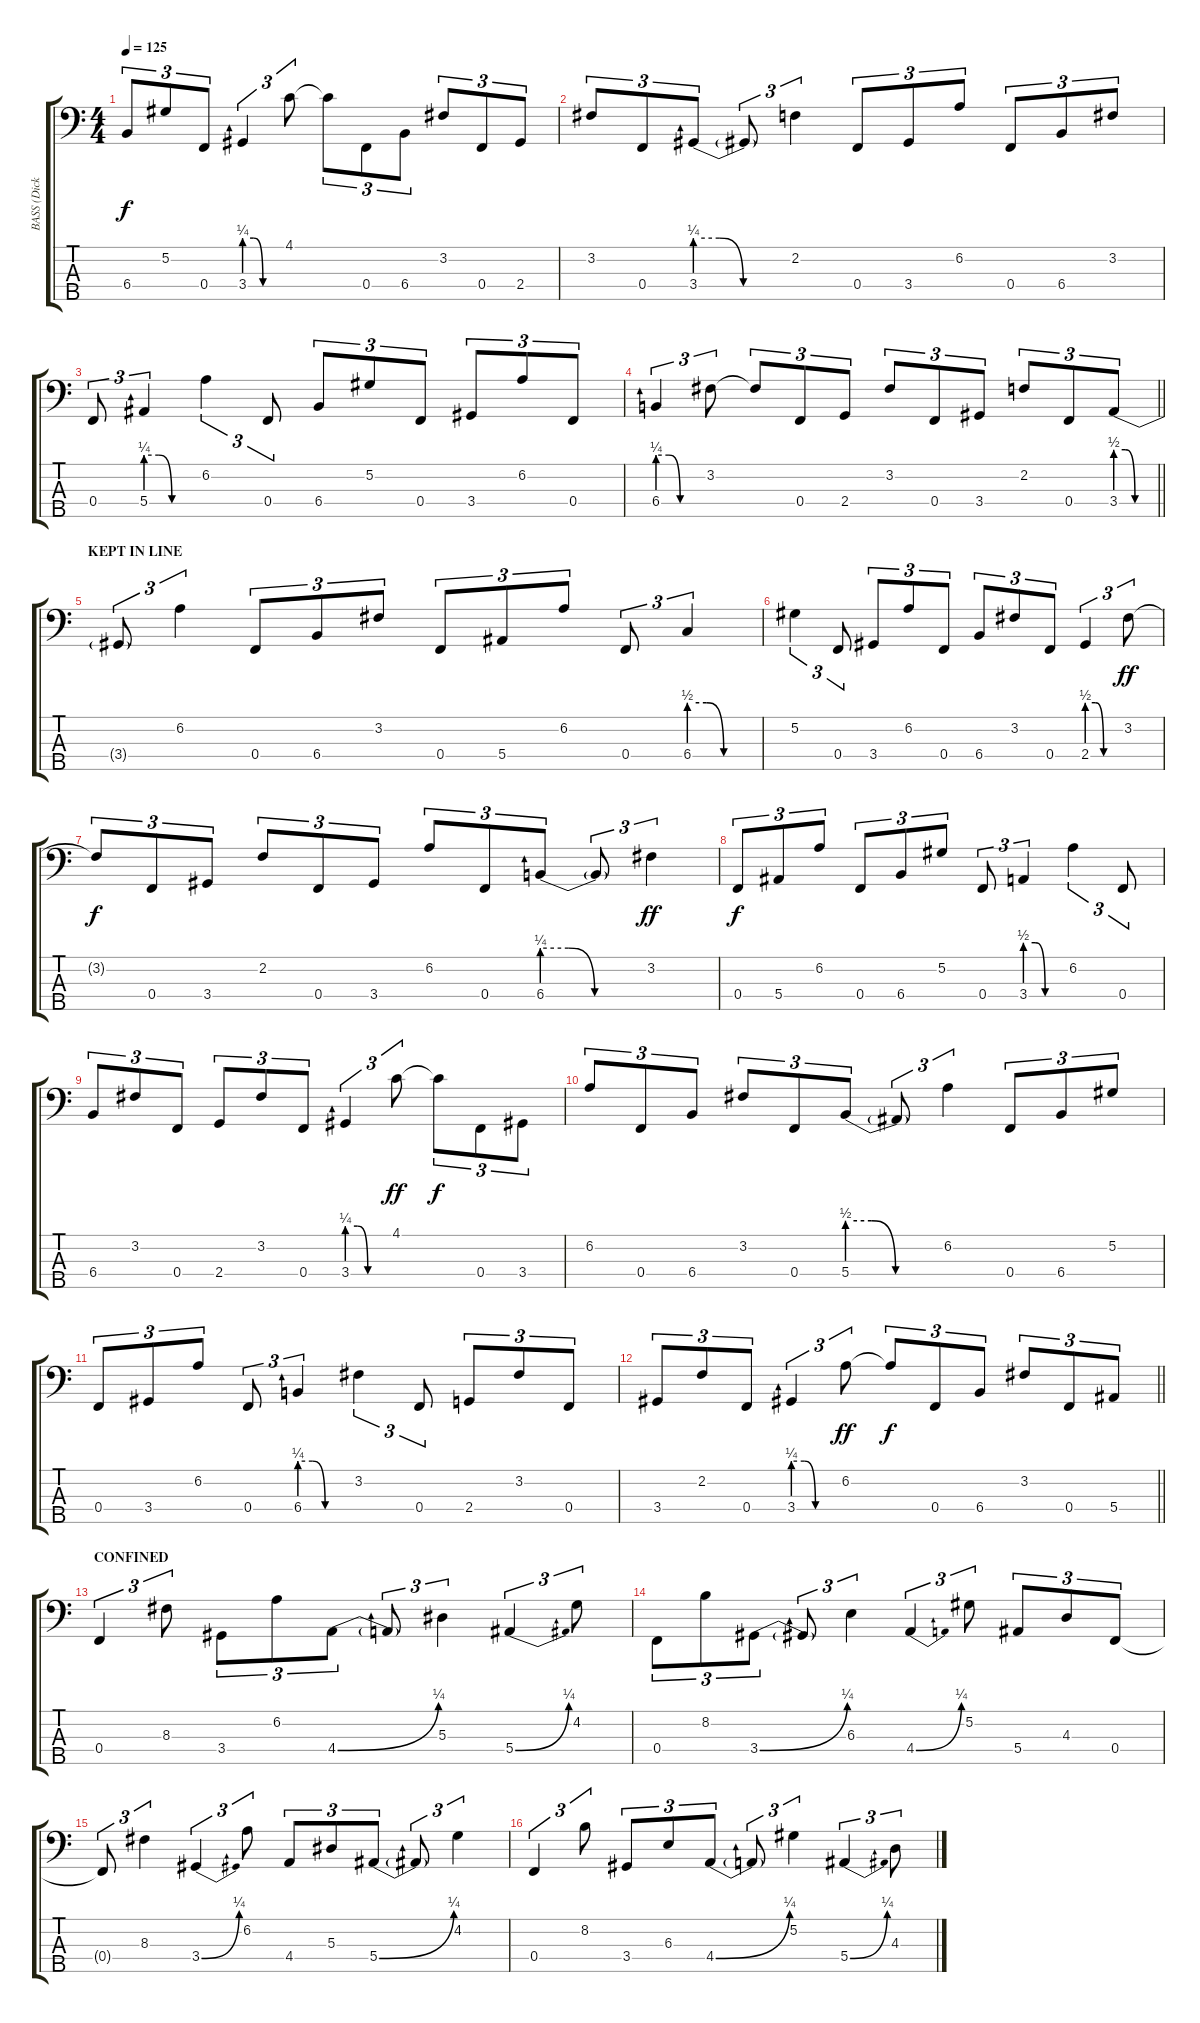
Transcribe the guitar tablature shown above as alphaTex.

\track ("BASS (Dick Lovgren)" "BASS (Dick") {instrument slapbass1}
\staff {score tabs}
\tuning (Ab2 Eb2 Bb1 F1 C1) {hide}
\ts (4 4)
\tempo 125
\clef f4
\ks c
6.4.8{tu (3 2) dy f} 5.2.8{tu (3 2)} 0.4.8{tu (3 2)} 3.4{be (custom 0 1 15 1 30 0 60 0)}.4{tu (3 2)} 4.1.8{tu (3 2)} 4.1{t}.8{tu (3 2)} 0.4.8{tu (3 2)} 6.4.8{tu (3 2)} 3.2.8{tu (3 2)} 0.4.8{tu (3 2)} 2.4.8{tu (3 2)} |
3.2.8{tu (3 2)} 0.4.8{tu (3 2)} 3.4{be (custom 0 1 15 1 30 0 60 0)}.8{tu (3 2)} 3.4{t}.8{tu (3 2)} 2.2.4{tu (3 2)} 0.4.8{tu (3 2)} 3.4.8{tu (3 2)} 6.2.8{tu (3 2)} 0.4.8{tu (3 2)} 6.4.8{tu (3 2)} 3.2.8{tu (3 2)} |
0.4.8{tu (3 2)} 5.4{be (custom 0 1 15 1 30 0 60 0)}.4{tu (3 2)} 6.2.4{tu (3 2)} 0.4.8{tu (3 2)} 6.4.8{tu (3 2)} 5.2.8{tu (3 2)} 0.4.8{tu (3 2)} 3.4.8{tu (3 2)} 6.2.8{tu (3 2)} 0.4.8{tu (3 2)} |
\barLineRight lightlight
6.4{be (custom 0 1 15 1 30 0 60 0)}.4{tu (3 2)} 3.2.8{tu (3 2)} 3.2{t}.8{tu (3 2)} 0.4.8{tu (3 2)} 2.4.8{tu (3 2)} 3.2.8{tu (3 2)} 0.4.8{tu (3 2)} 3.4.8{tu (3 2)} 2.2.8{tu (3 2)} 0.4.8{tu (3 2)} 3.4{be (custom 0 2 15 2 30 0 60 0)}.8{tu (3 2)} |
\section ("" "KEPT IN LINE")
3.4{t}.8{tu (3 2)} 6.2.4{tu (3 2)} 0.4.8{tu (3 2)} 6.4.8{tu (3 2)} 3.2.8{tu (3 2)} 0.4.8{tu (3 2)} 5.4.8{tu (3 2)} 6.2.8{tu (3 2)} 0.4.8{tu (3 2)} 6.4{be (custom 0 2 15 2 30 0 60 0)}.4{tu (3 2)} |
5.2.4{tu (3 2)} 0.4.8{tu (3 2)} 3.4.8{tu (3 2)} 6.2.8{tu (3 2)} 0.4.8{tu (3 2)} 6.4.8{tu (3 2)} 3.2.8{tu (3 2)} 0.4.8{tu (3 2)} 2.4{be (custom 0 2 15 2 30 0 60 0)}.4{tu (3 2)} 3.2.8{tu (3 2) dy ff} |
3.2{t}.8{tu (3 2) dy f} 0.4.8{tu (3 2)} 3.4.8{tu (3 2)} 2.2.8{tu (3 2)} 0.4.8{tu (3 2)} 3.4.8{tu (3 2)} 6.2.8{tu (3 2)} 0.4.8{tu (3 2)} 6.4{be (custom 0 1 15 1 30 0 60 0)}.8{tu (3 2)} 6.4{t}.8{tu (3 2)} 3.2.4{tu (3 2) dy ff} |
0.4.8{tu (3 2) dy f} 5.4.8{tu (3 2)} 6.2.8{tu (3 2)} 0.4.8{tu (3 2)} 6.4.8{tu (3 2)} 5.2.8{tu (3 2)} 0.4.8{tu (3 2)} 3.4{be (custom 0 2 15 2 30 0 60 0)}.4{tu (3 2)} 6.2.4{tu (3 2)} 0.4.8{tu (3 2)} |
6.4.8{tu (3 2)} 3.2.8{tu (3 2)} 0.4.8{tu (3 2)} 2.4.8{tu (3 2)} 3.2.8{tu (3 2)} 0.4.8{tu (3 2)} 3.4{be (custom 0 1 15 1 30 0 60 0)}.4{tu (3 2)} 4.1.8{tu (3 2) dy ff} 4.1{t}.8{tu (3 2) dy f} 0.4.8{tu (3 2)} 3.4.8{tu (3 2)} |
6.2.8{tu (3 2)} 0.4.8{tu (3 2)} 6.4.8{tu (3 2)} 3.2.8{tu (3 2)} 0.4.8{tu (3 2)} 5.4{be (custom 0 2 15 2 30 0 60 0)}.8{tu (3 2)} 5.4{t}.8{tu (3 2)} 6.2.4{tu (3 2)} 0.4.8{tu (3 2)} 6.4.8{tu (3 2)} 5.2.8{tu (3 2)} |
0.4.8{tu (3 2)} 3.4.8{tu (3 2)} 6.2.8{tu (3 2)} 0.4.8{tu (3 2)} 6.4{be (custom 0 1 15 1 30 0 60 0)}.4{tu (3 2)} 3.2.4{tu (3 2)} 0.4.8{tu (3 2)} 2.4.8{tu (3 2)} 3.2.8{tu (3 2)} 0.4.8{tu (3 2)} |
\barLineRight lightlight
3.4.8{tu (3 2)} 2.2.8{tu (3 2)} 0.4.8{tu (3 2)} 3.4{be (custom 0 1 15 1 30 0 60 0)}.4{tu (3 2)} 6.2.8{tu (3 2) dy ff} 6.2{t}.8{tu (3 2) dy f} 0.4.8{tu (3 2)} 6.4.8{tu (3 2)} 3.2.8{tu (3 2)} 0.4.8{tu (3 2)} 5.4.8{tu (3 2)} |
\section ("" "CONFINED")
0.4.4{tu (3 2)} 8.3.8{tu (3 2)} 3.4.8{tu (3 2)} 6.2.8{tu (3 2)} 4.4{be (bend 0 0 60 1)}.8{tu (3 2)} 4.4{t}.8{tu (3 2)} 5.3.4{tu (3 2)} 5.4{be (bend 0 0 60 1)}.4{tu (3 2)} 4.2.8{tu (3 2)} |
0.4.8{tu (3 2)} 8.2.8{tu (3 2)} 3.4{be (bend 0 0 60 1)}.8{tu (3 2)} 3.4{t}.8{tu (3 2)} 6.3.4{tu (3 2)} 4.4{be (bend 0 0 60 1)}.4{tu (3 2)} 5.2.8{tu (3 2)} 5.4.8{tu (3 2)} 4.3.8{tu (3 2)} 0.4.8{tu (3 2)} |
0.4{t}.8{tu (3 2)} 8.3.4{tu (3 2)} 3.4{be (bend 0 0 60 1)}.4{tu (3 2)} 6.2.8{tu (3 2)} 4.4.8{tu (3 2)} 5.3.8{tu (3 2)} 5.4{be (bend 0 0 60 1)}.8{tu (3 2)} 5.4{t}.8{tu (3 2)} 4.2.4{tu (3 2)} |
0.4.4{tu (3 2)} 8.2.8{tu (3 2)} 3.4.8{tu (3 2)} 6.3.8{tu (3 2)} 4.4{be (bend 0 0 60 1)}.8{tu (3 2)} 4.4{t}.8{tu (3 2)} 5.2.4{tu (3 2)} 5.4{be (bend 0 0 60 1)}.4{tu (3 2)} 4.3.8{tu (3 2)}
